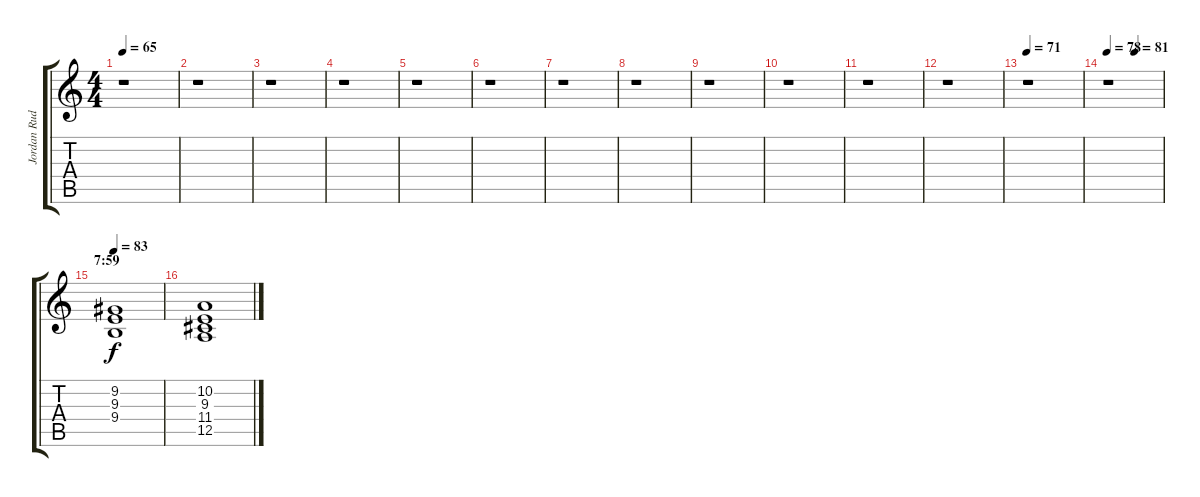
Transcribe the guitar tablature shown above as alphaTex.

\track ("Jordan Rudess" "Jordan Rud") {instrument lead1square}
\staff {score tabs}
\tuning (E4 B3 G3 D3 A2 E2) {hide}
\ts (4 4)
\tempo 65
\clef g2
\ks c
r.1{dy ppp} |
r.1 |
r.1 |
r.1 |
r.1 |
r.1 |
r.1 |
r.1 |
r.1 |
r.1 |
r.1 |
r.1 |
\tempo 71
r.1 |
\tempo 78
\tempo (81 0.5)
r.1 |
\section ("" "7:59")
\tempo 83
(9.2 9.3 9.4).1{dy f volume 9 balance 8 instrument choiraahs} |
(10.2 9.3 11.4 12.5).1
